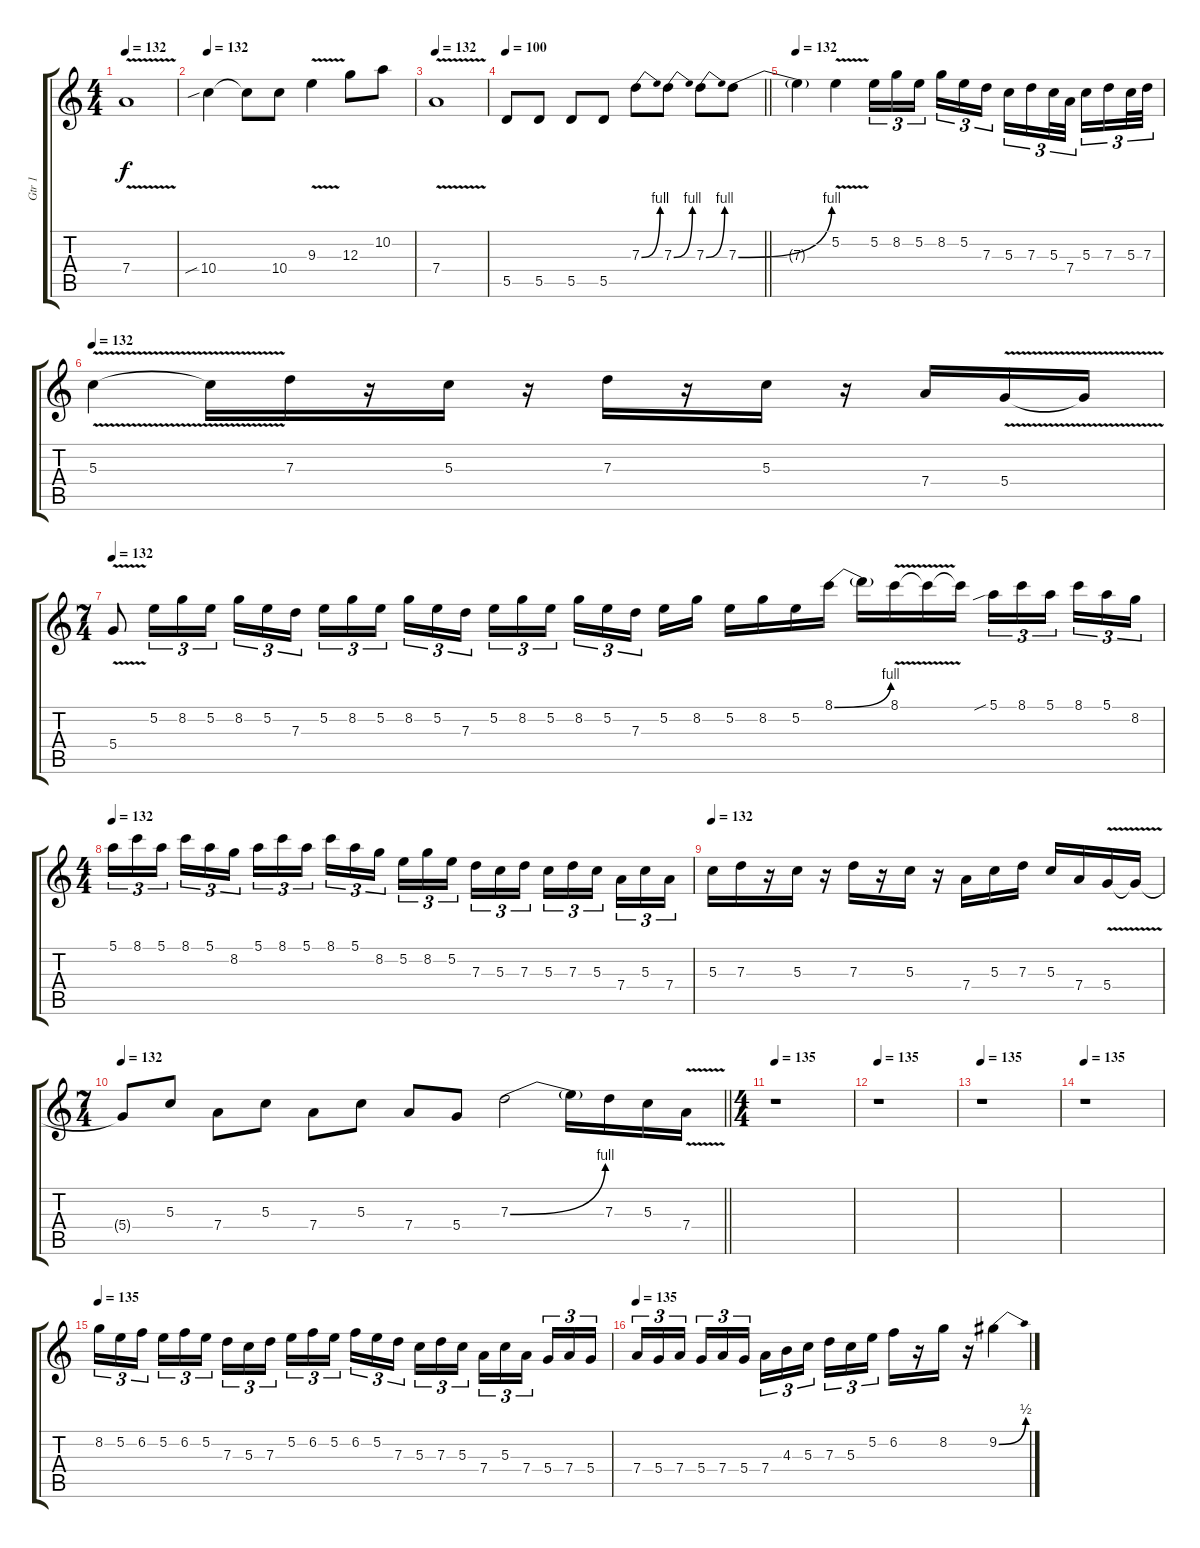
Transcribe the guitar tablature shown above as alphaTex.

\track ("Gtr 1" "Gtr 1") {instrument distortionguitar}
\staff {score tabs}
\tuning (E4 B3 G3 D3 A2 E2) {hide}
\ts (4 4)
\tempo 132
\clef g2
\ks c
7.4{v}.1{dy f} |
\tempo 132
10.4{sib}.4 10.4{t}.8 10.4.8 9.3{v}.4 12.3.8 10.2.8 |
\tempo 132
7.4{v}.1 |
\tempo 100
\barLineRight lightlight
5.5.8 5.5.8 5.5.8 5.5.8 7.3{be (bend 0 0 60 4)}.8 7.3{be (bend 0 0 60 4)}.8 7.3{be (bend 0 0 60 4)}.8 7.3{be (bend 0 0 60 4)}.8 |
\tempo 132
7.3{t}.4 5.2{v}.4 5.2.16{tu (3 2)} 8.2.16{tu (3 2)} 5.2.16{tu (3 2)} 8.2.16{tu (3 2)} 5.2.16{tu (3 2)} 7.3.16{tu (3 2)} 5.3.16{tu (3 2)} 7.3.16{tu (3 2)} 5.3.32{tu (3 2)} 7.4.32{tu (3 2)} 5.3.16{tu (3 2)} 7.3.16{tu (3 2)} 5.3.32{tu (3 2)} 7.3.32{tu (3 2)} |
\tempo 132
5.3{v}.4 5.3{t}.16 7.3.16 r.16 5.3.16 r.16 7.3.16 r.16 5.3.16 r.16 7.4.16 5.4{v}.16 5.4{t}.16 |
\ts (7 4)
\tempo 132
5.4{v}.8 5.2.16{tu (3 2)} 8.2.16{tu (3 2)} 5.2.16{tu (3 2)} 8.2.16{tu (3 2)} 5.2.16{tu (3 2)} 7.3.16{tu (3 2)} 5.2.16{tu (3 2)} 8.2.16{tu (3 2)} 5.2.16{tu (3 2)} 8.2.16{tu (3 2)} 5.2.16{tu (3 2)} 7.3.16{tu (3 2)} 5.2.16{tu (3 2)} 8.2.16{tu (3 2)} 5.2.16{tu (3 2)} 8.2.16{tu (3 2)} 5.2.16{tu (3 2)} 7.3.16{tu (3 2)} 5.2.16 8.2.16 5.2.16 8.2.16 5.2.16 8.1{be (bend 0 0 60 4)}.16 8.1{t}.16 8.1{v}.16 8.1{t}.16 8.1{t}.16 5.1{sib}.16{tu (3 2)} 8.1.16{tu (3 2)} 5.1.16{tu (3 2)} 8.1.16{tu (3 2)} 5.1.16{tu (3 2)} 8.2.16{tu (3 2)} |
\ts (4 4)
\tempo 132
5.1.16{tu (3 2)} 8.1.16{tu (3 2)} 5.1.16{tu (3 2)} 8.1.16{tu (3 2)} 5.1.16{tu (3 2)} 8.2.16{tu (3 2)} 5.1.16{tu (3 2)} 8.1.16{tu (3 2)} 5.1.16{tu (3 2)} 8.1.16{tu (3 2)} 5.1.16{tu (3 2)} 8.2.16{tu (3 2)} 5.2.16{tu (3 2)} 8.2.16{tu (3 2)} 5.2.16{tu (3 2)} 7.3.16{tu (3 2)} 5.3.16{tu (3 2)} 7.3.16{tu (3 2)} 5.3.16{tu (3 2)} 7.3.16{tu (3 2)} 5.3.16{tu (3 2)} 7.4.16{tu (3 2)} 5.3.16{tu (3 2)} 7.4.16{tu (3 2)} |
\tempo 132
5.3.16 7.3.16 r.16 5.3.16 r.16 7.3.16 r.16 5.3.16 r.16 7.4.16 5.3.16 7.3.16 5.3.16 7.4.16 5.4{v}.16 5.4{t}.16 |
\ts (7 4)
\tempo 132
\barLineRight lightlight
5.4{t}.8 5.3.8 7.4.8 5.3.8 7.4.8 5.3.8 7.4.8 5.4.8 7.3{be (bend 0 0 60 4)}.2 7.3{t}.16 7.3.16 5.3.16 7.4{v}.16 |
\ts (4 4)
\tempo 135
r.1 |
\tempo 135
r.1 |
\tempo 135
r.1 |
\tempo 135
r.1 |
\tempo 135
8.2.16{tu (3 2)} 5.2.16{tu (3 2)} 6.2.16{tu (3 2)} 5.2.16{tu (3 2)} 6.2.16{tu (3 2)} 5.2.16{tu (3 2)} 7.3.16{tu (3 2)} 5.3.16{tu (3 2)} 7.3.16{tu (3 2)} 5.2.16{tu (3 2)} 6.2.16{tu (3 2)} 5.2.16{tu (3 2)} 6.2.16{tu (3 2)} 5.2.16{tu (3 2)} 7.3.16{tu (3 2)} 5.3.16{tu (3 2)} 7.3.16{tu (3 2)} 5.3.16{tu (3 2)} 7.4.16{tu (3 2)} 5.3.16{tu (3 2)} 7.4.16{tu (3 2)} 5.4.16{tu (3 2)} 7.4.16{tu (3 2)} 5.4.16{tu (3 2)} |
\tempo 135
7.4.16{tu (3 2)} 5.4.16{tu (3 2)} 7.4.16{tu (3 2)} 5.4.16{tu (3 2)} 7.4.16{tu (3 2)} 5.4.16{tu (3 2)} 7.4.16{tu (3 2)} 4.3.16{tu (3 2)} 5.3.16{tu (3 2)} 7.3.16{tu (3 2)} 5.3.16{tu (3 2)} 5.2.16{tu (3 2)} 6.2.16 r.16 8.2.16 r.16 9.2{be (bend 0 0 60 2)}.4
